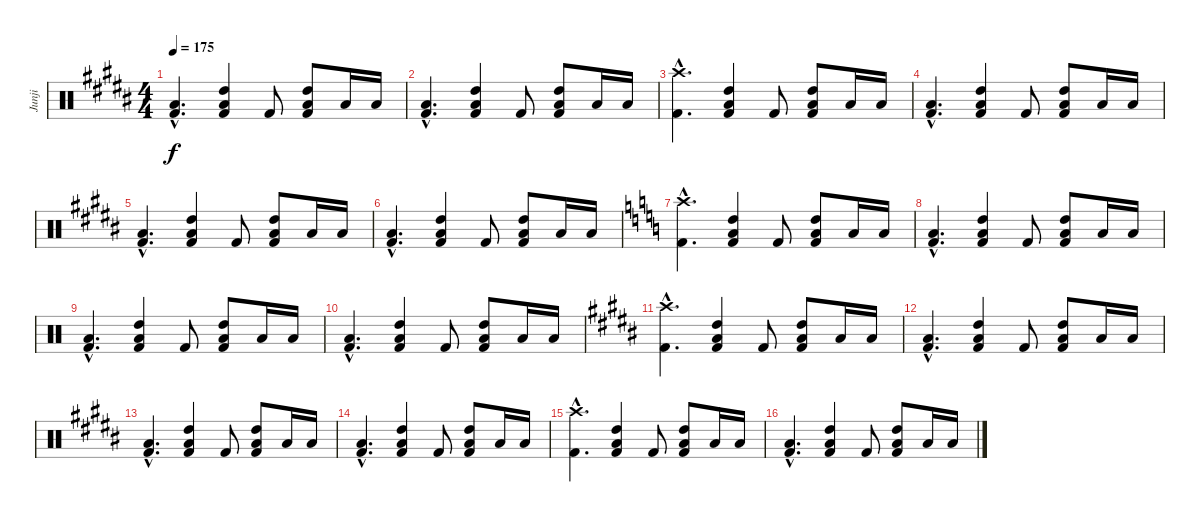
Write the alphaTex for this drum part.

\track ("Junji" "Junji") {instrument percussion}
\staff {score}
\articulation defaults
\ts (4 4)
\tempo 175
\clef neutral
\ks b
("Kick (hit) 2"{hac} "Low Tom (hit)"{hac}).4{d dy f} ("Low Floor Tom (hit)" "Kick (hit) 2" "High Tom (hit)").4 "Kick (hit) 2".8 ("Low Floor Tom (hit)" "Kick (hit) 2" "High Tom (hit)").8 "Low Tom (hit)".16 "Low Tom (hit)".16 |
("Kick (hit) 2"{hac} "Low Tom (hit)"{hac}).4{d} ("Low Floor Tom (hit)" "Kick (hit) 2" "High Tom (hit)").4 "Kick (hit) 2".8 ("Low Floor Tom (hit)" "Kick (hit) 2" "High Tom (hit)").8 "Low Tom (hit)".16 "Low Tom (hit)".16 |
("Crash high (hit)"{hac} "Kick (hit) 2"{hac}).4{d} ("Low Floor Tom (hit)" "Kick (hit) 2" "High Tom (hit)").4 "Kick (hit) 2".8 ("Low Floor Tom (hit)" "Kick (hit) 2" "High Tom (hit)").8 "Low Tom (hit)".16 "Low Tom (hit)".16 |
("Kick (hit) 2"{hac} "Low Tom (hit)"{hac}).4{d} ("Low Floor Tom (hit)" "Kick (hit) 2" "High Tom (hit)").4 "Kick (hit) 2".8 ("Low Floor Tom (hit)" "Kick (hit) 2" "High Tom (hit)").8 "Low Tom (hit)".16 "Low Tom (hit)".16 |
("Kick (hit) 2"{hac} "Low Tom (hit)"{hac}).4{d} ("Low Floor Tom (hit)" "Kick (hit) 2" "High Tom (hit)").4 "Kick (hit) 2".8 ("Low Floor Tom (hit)" "Kick (hit) 2" "High Tom (hit)").8 "Low Tom (hit)".16 "Low Tom (hit)".16 |
("Kick (hit) 2"{hac} "Low Tom (hit)"{hac}).4{d} ("Low Floor Tom (hit)" "Kick (hit) 2" "High Tom (hit)").4 "Kick (hit) 2".8 ("Low Floor Tom (hit)" "Kick (hit) 2" "High Tom (hit)").8 "Low Tom (hit)".16 "Low Tom (hit)".16 |
\ks c
("Crash high (hit)"{hac} "Kick (hit) 2"{hac}).4{d} ("Low Floor Tom (hit)" "Kick (hit) 2" "High Tom (hit)").4 "Kick (hit) 2".8 ("Low Floor Tom (hit)" "Kick (hit) 2" "High Tom (hit)").8 "Low Tom (hit)".16 "Low Tom (hit)".16 |
("Kick (hit) 2"{hac} "Low Tom (hit)"{hac}).4{d} ("Low Floor Tom (hit)" "Kick (hit) 2" "High Tom (hit)").4 "Kick (hit) 2".8 ("Low Floor Tom (hit)" "Kick (hit) 2" "High Tom (hit)").8 "Low Tom (hit)".16 "Low Tom (hit)".16 |
("Kick (hit) 2"{hac} "Low Tom (hit)"{hac}).4{d} ("Low Floor Tom (hit)" "Kick (hit) 2" "High Tom (hit)").4 "Kick (hit) 2".8 ("Low Floor Tom (hit)" "Kick (hit) 2" "High Tom (hit)").8 "Low Tom (hit)".16 "Low Tom (hit)".16 |
("Kick (hit) 2"{hac} "Low Tom (hit)"{hac}).4{d} ("Low Floor Tom (hit)" "Kick (hit) 2" "High Tom (hit)").4 "Kick (hit) 2".8 ("Low Floor Tom (hit)" "Kick (hit) 2" "High Tom (hit)").8 "Low Tom (hit)".16 "Low Tom (hit)".16 |
\ks b
("Crash high (hit)"{hac} "Kick (hit) 2"{hac}).4{d} ("Low Floor Tom (hit)" "Kick (hit) 2" "High Tom (hit)").4 "Kick (hit) 2".8 ("Low Floor Tom (hit)" "Kick (hit) 2" "High Tom (hit)").8 "Low Tom (hit)".16 "Low Tom (hit)".16 |
("Kick (hit) 2"{hac} "Low Tom (hit)"{hac}).4{d} ("Low Floor Tom (hit)" "Kick (hit) 2" "High Tom (hit)").4 "Kick (hit) 2".8 ("Low Floor Tom (hit)" "Kick (hit) 2" "High Tom (hit)").8 "Low Tom (hit)".16 "Low Tom (hit)".16 |
("Kick (hit) 2"{hac} "Low Tom (hit)"{hac}).4{d} ("Low Floor Tom (hit)" "Kick (hit) 2" "High Tom (hit)").4 "Kick (hit) 2".8 ("Low Floor Tom (hit)" "Kick (hit) 2" "High Tom (hit)").8 "Low Tom (hit)".16 "Low Tom (hit)".16 |
("Kick (hit) 2"{hac} "Low Tom (hit)"{hac}).4{d} ("Low Floor Tom (hit)" "Kick (hit) 2" "High Tom (hit)").4 "Kick (hit) 2".8 ("Low Floor Tom (hit)" "Kick (hit) 2" "High Tom (hit)").8 "Low Tom (hit)".16 "Low Tom (hit)".16 |
("Crash high (hit)"{hac} "Kick (hit) 2"{hac}).4{d} ("Low Floor Tom (hit)" "Kick (hit) 2" "High Tom (hit)").4 "Kick (hit) 2".8 ("Low Floor Tom (hit)" "Kick (hit) 2" "High Tom (hit)").8 "Low Tom (hit)".16 "Low Tom (hit)".16 |
("Kick (hit) 2"{hac} "Low Tom (hit)"{hac}).4{d} ("Low Floor Tom (hit)" "Kick (hit) 2" "High Tom (hit)").4 "Kick (hit) 2".8 ("Low Floor Tom (hit)" "Kick (hit) 2" "High Tom (hit)").8 "Low Tom (hit)".16 "Low Tom (hit)".16
